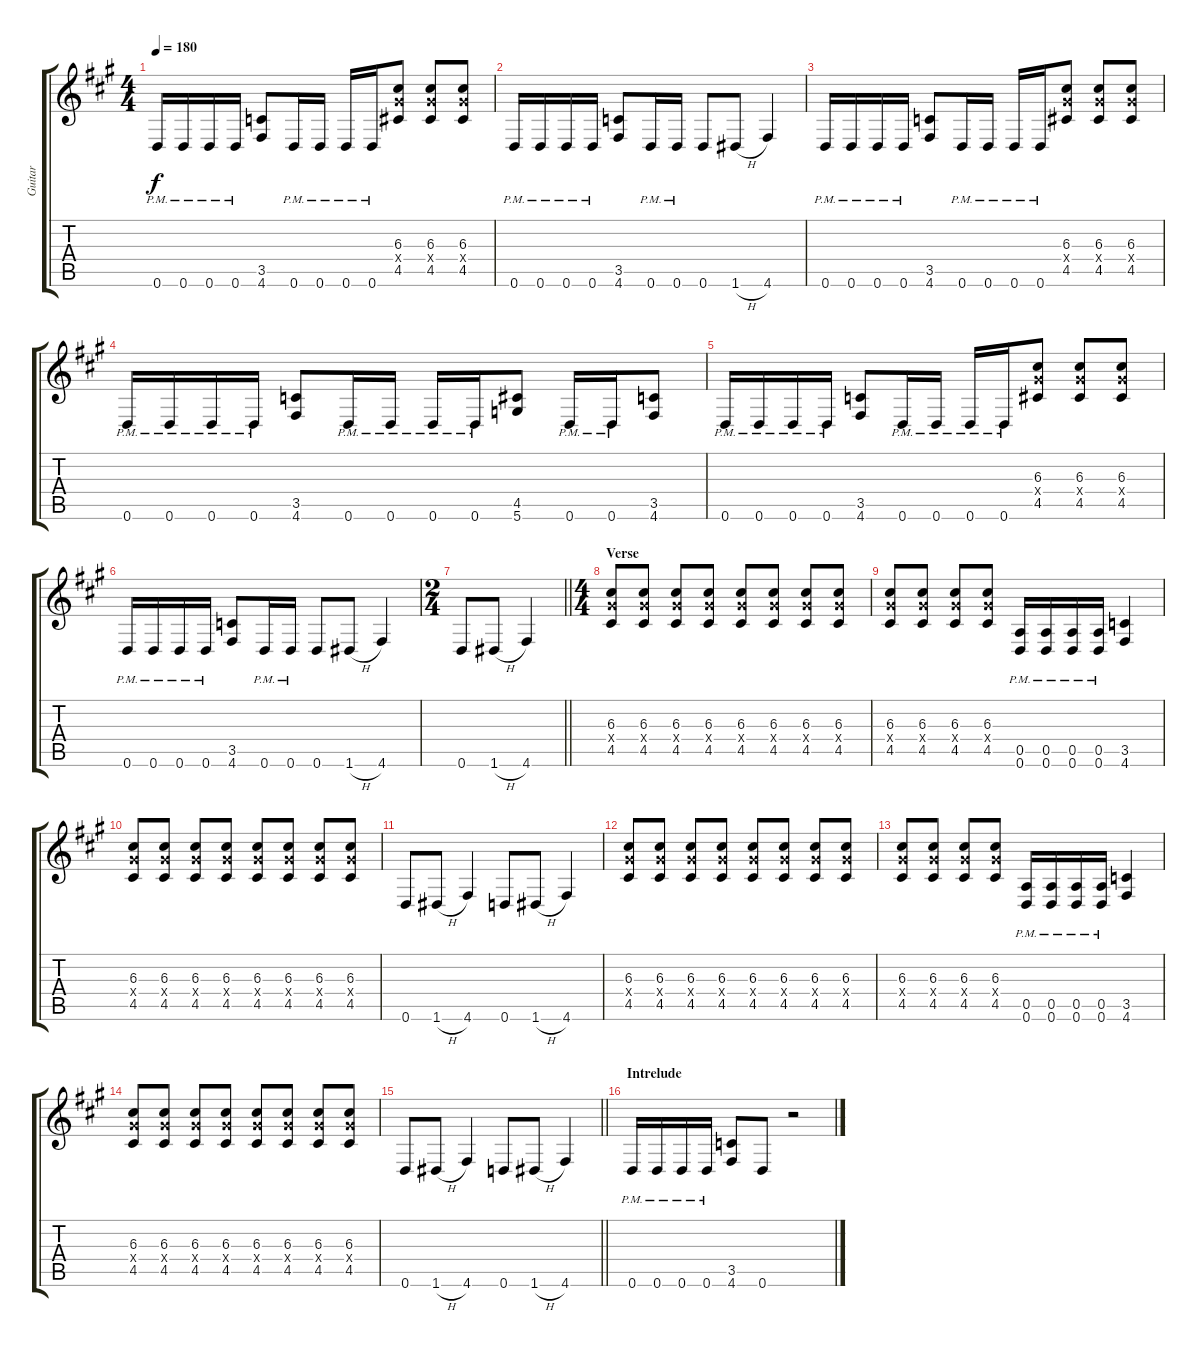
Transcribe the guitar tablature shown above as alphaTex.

\track ("Guitar" "Guitar") {instrument distortionguitar}
\staff {score tabs}
\tuning (E4 B3 G3 D3 A2 D2) {hide}
\ts (4 4)
\tempo 180
\clef g2
\ks f#minor
0.6{pm}.16{dy f} 0.6{pm}.16 0.6{pm}.16 0.6{pm}.16 (3.5 4.6).8 0.6{pm}.16 0.6{pm}.16 0.6{pm}.16 0.6{pm}.16 (6.3 6.4{x} 4.5).8 (6.3 6.4{x} 4.5).8 (6.3 6.4{x} 4.5).8 |
0.6{pm}.16 0.6{pm}.16 0.6{pm}.16 0.6{pm}.16 (3.5 4.6).8 0.6{pm}.16 0.6{pm}.16 0.6.8 1.6{h}.8 4.6.4 |
0.6{pm}.16 0.6{pm}.16 0.6{pm}.16 0.6{pm}.16 (3.5 4.6).8 0.6{pm}.16 0.6{pm}.16 0.6{pm}.16 0.6{pm}.16 (6.3 6.4{x} 4.5).8 (6.3 6.4{x} 4.5).8 (6.3 6.4{x} 4.5).8 |
0.6{pm}.16 0.6{pm}.16 0.6{pm}.16 0.6{pm}.16 (3.5 4.6).8 0.6{pm}.16 0.6{pm}.16 0.6{pm}.16 0.6{pm}.16 (4.5 5.6).8 0.6{pm}.16 0.6{pm}.16 (3.5 4.6).8 |
0.6{pm}.16 0.6{pm}.16 0.6{pm}.16 0.6{pm}.16 (3.5 4.6).8 0.6{pm}.16 0.6{pm}.16 0.6{pm}.16 0.6{pm}.16 (6.3 6.4{x} 4.5).8 (6.3 6.4{x} 4.5).8 (6.3 6.4{x} 4.5).8 |
0.6{pm}.16 0.6{pm}.16 0.6{pm}.16 0.6{pm}.16 (3.5 4.6).8 0.6{pm}.16 0.6{pm}.16 0.6.8 1.6{h}.8 4.6.4 |
\ts (2 4)
\barLineRight lightlight
0.6.8 1.6{h}.8 4.6.4 |
\ts (4 4)
\section ("" "Verse")
(6.3 6.4{x} 4.5).8 (6.3 6.4{x} 4.5).8 (6.3 6.4{x} 4.5).8 (6.3 6.4{x} 4.5).8 (6.3 6.4{x} 4.5).8 (6.3 6.4{x} 4.5).8 (6.3 6.4{x} 4.5).8 (6.3 6.4{x} 4.5).8 |
(6.3 6.4{x} 4.5).8 (6.3 6.4{x} 4.5).8 (6.3 6.4{x} 4.5).8 (6.3 6.4{x} 4.5).8 (0.5{pm} 0.6{pm}).16 (0.5{pm} 0.6{pm}).16 (0.5{pm} 0.6{pm}).16 (0.5{pm} 0.6{pm}).16 (3.5 4.6).4 |
(6.3 6.4{x} 4.5).8 (6.3 6.4{x} 4.5).8 (6.3 6.4{x} 4.5).8 (6.3 6.4{x} 4.5).8 (6.3 6.4{x} 4.5).8 (6.3 6.4{x} 4.5).8 (6.3 6.4{x} 4.5).8 (6.3 6.4{x} 4.5).8 |
0.6.8 1.6{h}.8 4.6.4 0.6.8 1.6{h}.8 4.6.4 |
(6.3 6.4{x} 4.5).8 (6.3 6.4{x} 4.5).8 (6.3 6.4{x} 4.5).8 (6.3 6.4{x} 4.5).8 (6.3 6.4{x} 4.5).8 (6.3 6.4{x} 4.5).8 (6.3 6.4{x} 4.5).8 (6.3 6.4{x} 4.5).8 |
(6.3 6.4{x} 4.5).8 (6.3 6.4{x} 4.5).8 (6.3 6.4{x} 4.5).8 (6.3 6.4{x} 4.5).8 (0.5{pm} 0.6{pm}).16 (0.5{pm} 0.6{pm}).16 (0.5{pm} 0.6{pm}).16 (0.5{pm} 0.6{pm}).16 (3.5 4.6).4 |
(6.3 6.4{x} 4.5).8 (6.3 6.4{x} 4.5).8 (6.3 6.4{x} 4.5).8 (6.3 6.4{x} 4.5).8 (6.3 6.4{x} 4.5).8 (6.3 6.4{x} 4.5).8 (6.3 6.4{x} 4.5).8 (6.3 6.4{x} 4.5).8 |
\barLineRight lightlight
0.6.8 1.6{h}.8 4.6.4 0.6.8 1.6{h}.8 4.6.4 |
\section ("" "Intrelude")
0.6{pm}.16 0.6{pm}.16 0.6{pm}.16 0.6{pm}.16 (3.5 4.6).8 0.6.8 r.2
